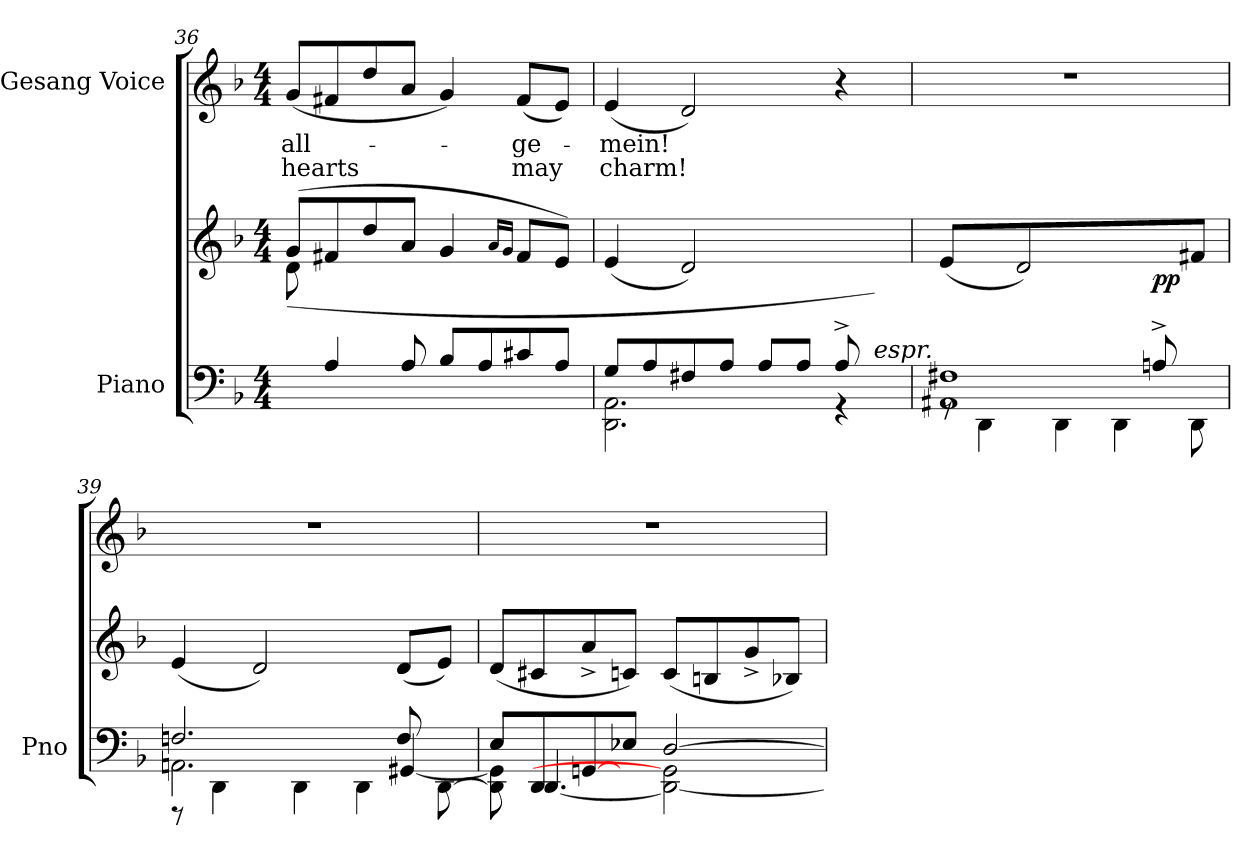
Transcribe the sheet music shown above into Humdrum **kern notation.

**kern	**kern	**dynam	**kern	**text	**text
*part2	*part2	*part2	*part1	*part1	*part1
*staff3	*staff2	*staff2/3	*staff1	*staff1	*staff1
*I"Piano	*	*	*I"Gesang Voice	*	*
*I'Pno	*	*	*	*	*
*clefF4	*clefG2	*	*clefG2	*	*
*k[b-]	*k[b-]	*	*k[b-]	*	*
*M4/4	*M4/4	*	*M4/4	*	*
=36	=36	=36	=36	=36	=36
*	*^	*	*	*	*
!	!	!	!	!	!LO:LY:b	!LO:LY:b
8ryy	(>8g/L	(8d\	.	(8g/L	all-	hearts
4A/	8f#X/	2..ryy	.	8f#X/	.	.
.	8dd/	.	.	8dd/	.	.
8A/	8a/J	.	.	8a/J	.	.
8B-/L	4g/	.	.	4g/)	.	.
8A/	.	.	.	.	.	.
.	16qa/LL	.	.	.	.	.
.	16qg/JJ	.	.	.	.	.
!	!	!	!	!	!LO:LY:b	!LO:LY:b
8c#X/	8f#/L	.	.	(8f#/L	-ge-	may
8A/J)	8e/J)	.	.	8e/J)	.	.
=37	=37	=37	=37	=37	=37	=37
*^	*	*	*	*	*	*
!	!	!	!	!	!	!LO:LY:b	!LO:LY:b
8G/L	2.DD\ 2.AA\	(4e/	2..ryy	.	(4e/	-mein!	charm!
8A/	.	.	.	.	.	.	.
8F#X/	.	2d/)	.	.	2d/)	.	.
8A/J	.	.	.	.	.	.	.
8A/L	.	.	.	.	.	.	.
8A/J	.	.	.	.	.	.	.
(8A^/L	4r	4ryy	.	.	4r	.	.
!LO:TX:a:i:t=espr.	!	!	!	!	!	!	!
8ryy	.	.	8f#X\J)	.	.	.	.
*	*	*v	*v	*	*	*	*
!!LO:LB:g=z
=38	=38	=38	=38	=38	=38	=38
*	*^	*	*	*	*	*
2.ryy	1AA#X 1F#X	8rGG	(4e/	.	1r	.	.
.	.	4DD\	.	.	.	.	.
.	.	.	2d/)	.	.	.	.
.	.	4DD\	.	.	.	.	.
.	.	4DD\	.	.	.	.	.
!	!	!	!	!LO:DY:b	!	!	!
(8An^/L	.	.	8ryy	pp	.	.	.
8ryy	.	8DD\	8f#X\J)	.	.	.	.
=39	=39	=39	=39	=39	=39	=39	=39
2.Fn/	2.AAn\	8rFFF	(4e/	.	1r	.	.
.	.	4DD\	.	.	.	.	.
.	.	.	2d/)	.	.	.	.
.	.	4DD\	.	.	.	.	.
.	.	4DD\	.	.	.	.	.
8F/	[4GG#X/	.	(>8d/L	.	.	.	.
8ryy	.	[8DD\	8e/J)	.	.	.	.
*	*v	*v	*	*	*	*	*
=40	=40	=40	=40	=40	=40	=40
8E/L	8DD\] 8GG#\]	(8d/L	.	1r	.	.
8DD/	[4.DD/	8c#X/	.	.	.	.
[8GGn/	.	8a^/	.	.	.	.
8E-X/J	.	8cn/J)	.	.	.	.
[2D/	2DD\_ 2GG\]	(8c/L	.	.	.	.
.	.	8Bn/	.	.	.	.
.	.	8g^/	.	.	.	.
.	.	8B-X/J)	.	.	.	.
*v	*v	*	*	*	*	*
=	=	=	=	=	=
*-	*-	*-	*-	*-	*-
